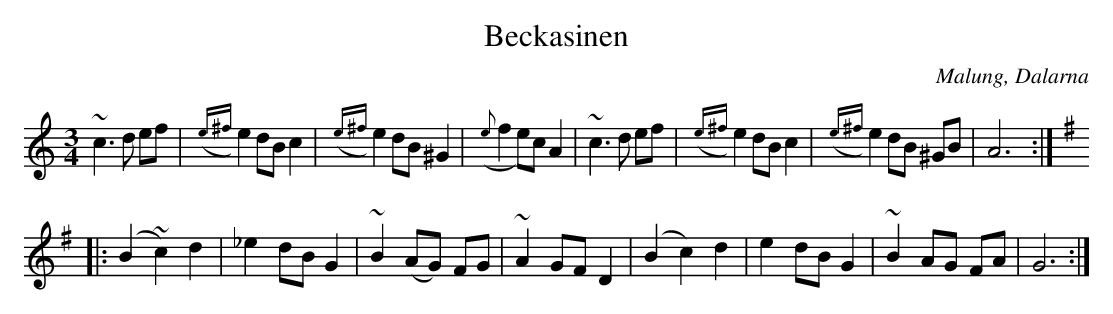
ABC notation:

X:1
T: Beckasinen
O: Malung, Dalarna
M: 3/4
L: 1/8
K: Am
~c3d ef |({e^f}e2) dB c2|({e^f}e2) dB ^G2|({e}f2e)c A2|~c3d ef|({e^f}e2)dB c2|({e^f}e2) dB ^GB|A6:|:
[K: G](B2~c2)d2|_e2dB G2|~B2 (AG) FG|~A2 GF D2|(B2c2)d2|e2 dB G2|~B2 AG FA| G6:|
